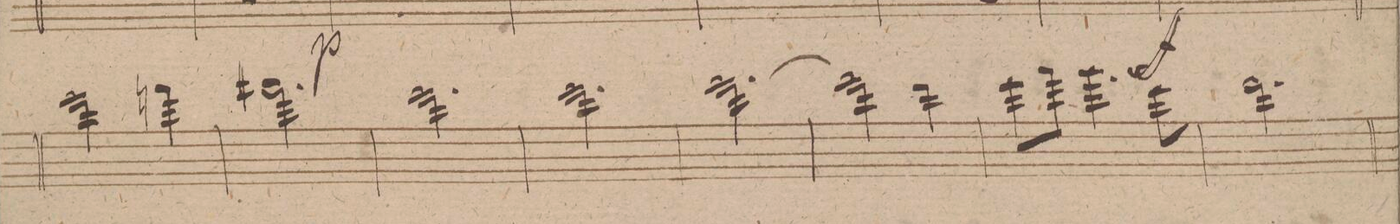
**kern	**dynam
*I"Flauto 1mo	*
*clefG2	*
*k[f#c#g#d#]	*
*M3/4	*
2eee]	.
4fffn	.
=146	=146
2.fff#X	.
=147	=147
2.eee	.
=148	=148
2.eee	.
=149	=149
[2.eee	.
=150	=150
2eee]	.
4ddd#	.
=151	=151
8eeeL	.
8fff#J	.
4.ggg#	.
8eee	.
=152	=152
2.ddd#	.
=153	=153
*-	*-
